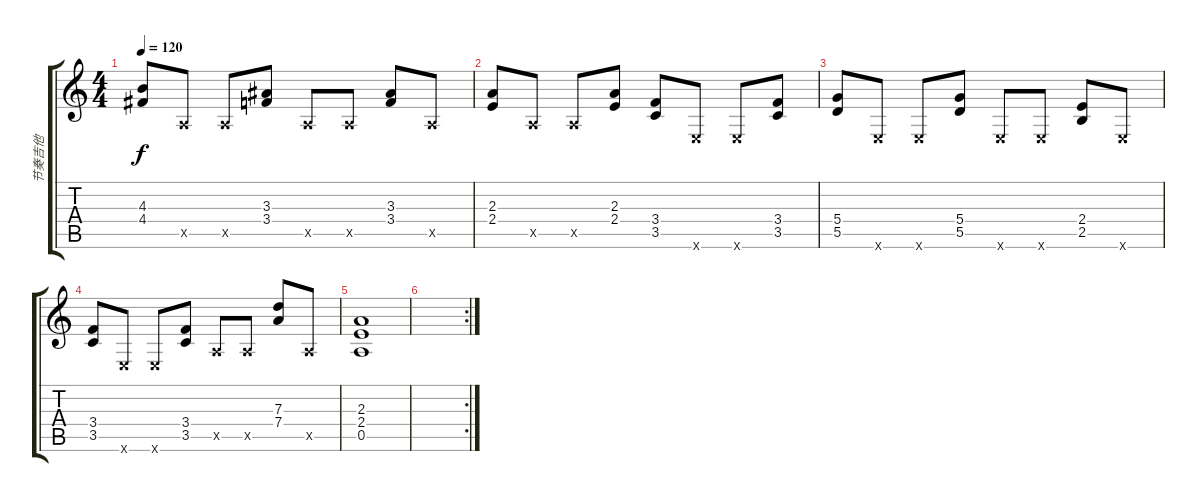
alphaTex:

\track ("节奏吉他" "节奏吉他") {instrument distortionguitar}
\staff {score tabs}
\tuning (E4 B3 G3 D3 A2 E2) {hide}
\ts (4 4)
\tempo 120
\clef g2
\ks c
(4.3 4.4).8{dy f} 0.5{x}.8 0.5{x}.8 (3.3 3.4).8 0.5{x}.8 0.5{x}.8 (3.3 3.4).8 0.5{x}.8 |
(2.3 2.4).8 0.5{x}.8 0.5{x}.8 (2.3 2.4).8 (3.4 3.5).8 0.6{x}.8 0.6{x}.8 (3.4 3.5).8 |
(5.4 5.5).8 0.6{x}.8 0.6{x}.8 (5.4 5.5).8 0.6{x}.8 0.6{x}.8 (2.4 2.5).8 0.6{x}.8 |
(3.4 3.5).8 0.6{x}.8 0.6{x}.8 (3.4 3.5).8 0.5{x}.8 0.5{x}.8 (7.3 7.4).8 0.5{x}.8 |
(2.3 2.4 0.5).1 |
\rc 2
